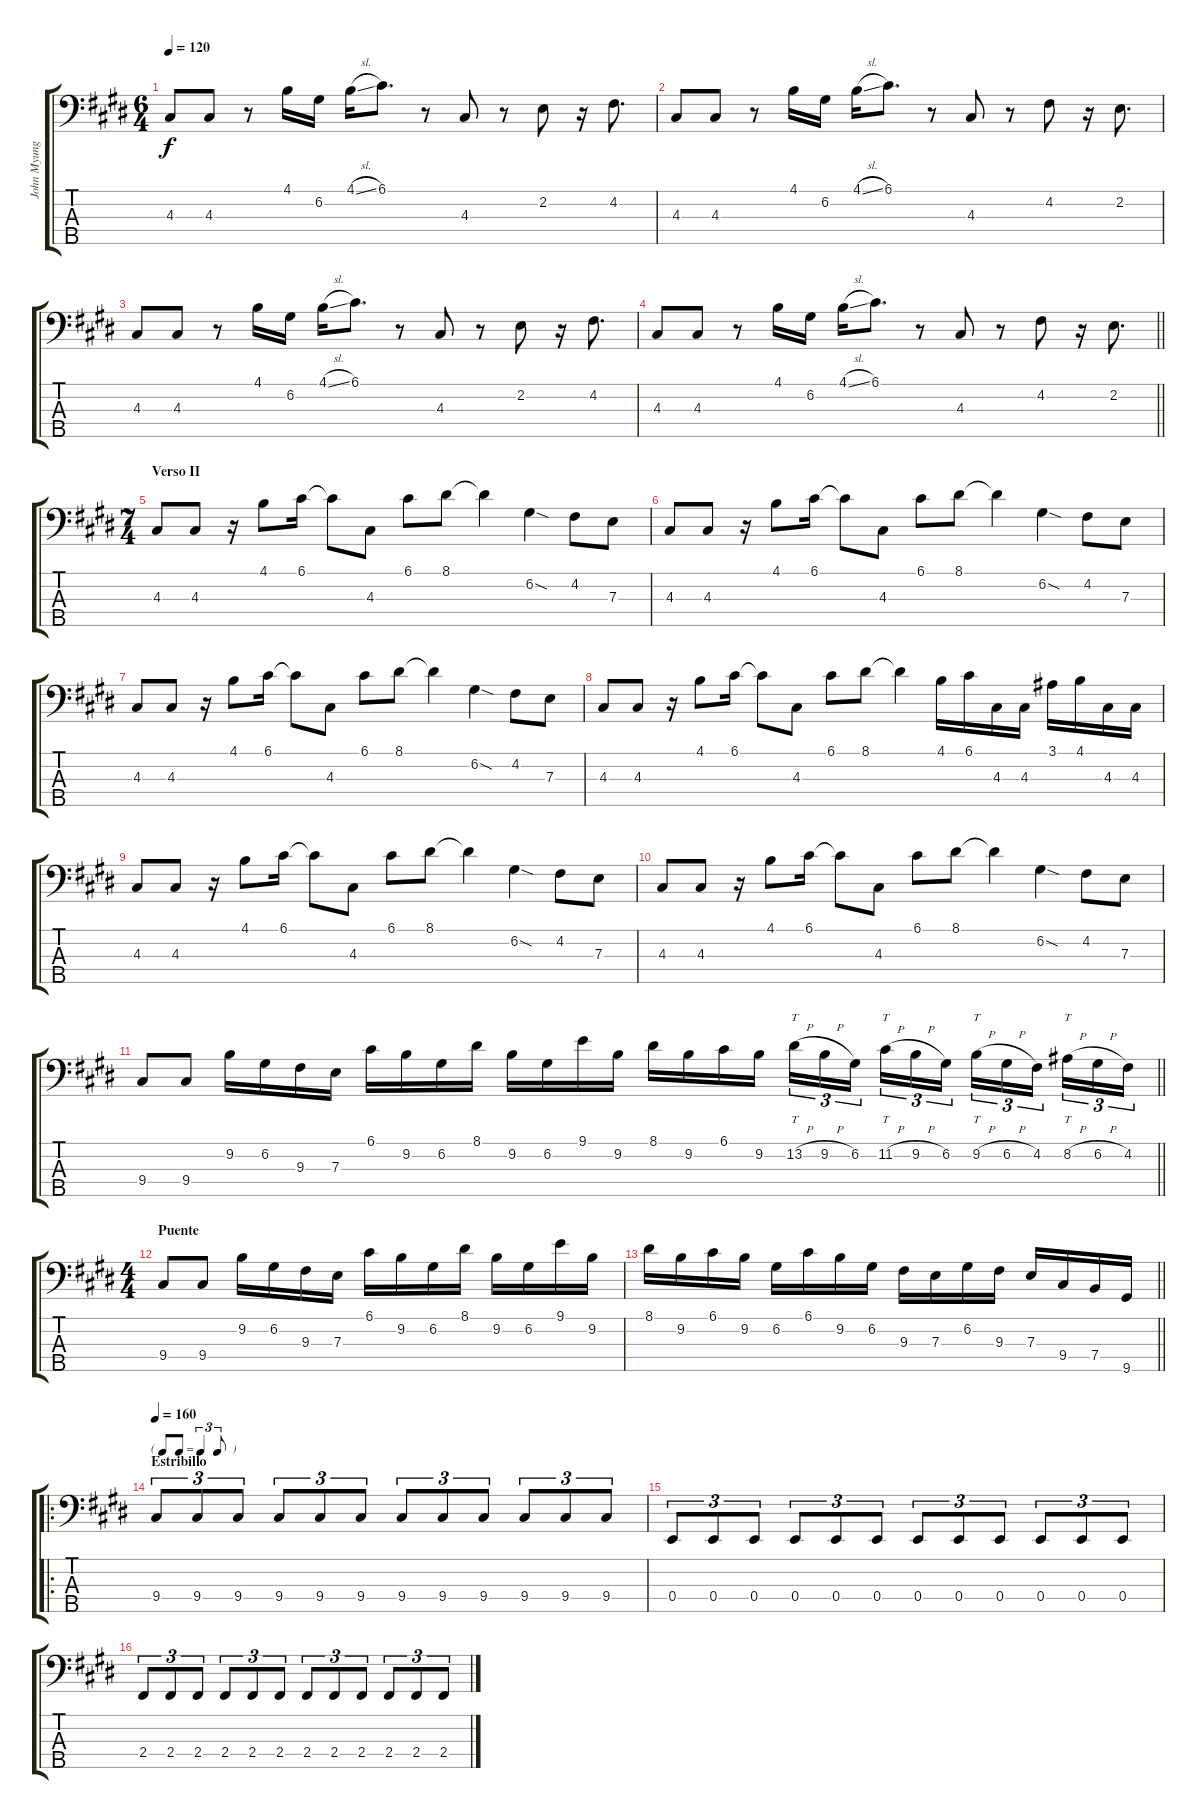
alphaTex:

\track ("John Myung" "John Myung") {instrument electricbassfinger}
\staff {score tabs}
\tuning (G2 D2 A1 E1 B0) {hide}
\ts (6 4)
\tempo 120
\clef f4
\ks e
4.3.8{dy f} 4.3.8 r.8 4.1.16 6.2.16 4.1{sl}.16 6.1.8{d} r.8 4.3.8 r.8 2.2.8 r.16 4.2.8{d} |
4.3.8 4.3.8 r.8 4.1.16 6.2.16 4.1{sl}.16 6.1.8{d} r.8 4.3.8 r.8 4.2.8 r.16 2.2.8{d} |
4.3.8 4.3.8 r.8 4.1.16 6.2.16 4.1{sl}.16 6.1.8{d} r.8 4.3.8 r.8 2.2.8 r.16 4.2.8{d} |
\barLineRight lightlight
4.3.8 4.3.8 r.8 4.1.16 6.2.16 4.1{sl}.16 6.1.8{d} r.8 4.3.8 r.8 4.2.8 r.16 2.2.8{d} |
\ts (7 4)
\section ("" "Verso II")
4.3.8 4.3.8 r.16 4.1.8 6.1.16 6.1{t}.8 4.3.8 6.1.8 8.1.8 8.1{t}.4 6.2{sod}.4 4.2.8 7.3.8 |
4.3.8 4.3.8 r.16 4.1.8 6.1.16 6.1{t}.8 4.3.8 6.1.8 8.1.8 8.1{t}.4 6.2{sod}.4 4.2.8 7.3.8 |
4.3.8 4.3.8 r.16 4.1.8 6.1.16 6.1{t}.8 4.3.8 6.1.8 8.1.8 8.1{t}.4 6.2{sod}.4 4.2.8 7.3.8 |
4.3.8 4.3.8 r.16 4.1.8 6.1.16 6.1{t}.8 4.3.8 6.1.8 8.1.8 8.1{t}.4 4.1.16 6.1.16 4.3.16 4.3.16 3.1.16 4.1.16 4.3.16 4.3.16 |
4.3.8 4.3.8 r.16 4.1.8 6.1.16 6.1{t}.8 4.3.8 6.1.8 8.1.8 8.1{t}.4 6.2{sod}.4 4.2.8 7.3.8 |
4.3.8 4.3.8 r.16 4.1.8 6.1.16 6.1{t}.8 4.3.8 6.1.8 8.1.8 8.1{t}.4 6.2{sod}.4 4.2.8 7.3.8 |
\barLineRight lightlight
9.4.8 9.4.8 9.2.16 6.2.16 9.3.16 7.3.16 6.1.16 9.2.16 6.2.16 8.1.16 9.2.16 6.2.16 9.1.16 9.2.16 8.1.16 9.2.16 6.1.16 9.2.16 13.2{h}.16{tt tu (3 2)} 9.2{h}.16{tu (3 2)} 6.2.16{tu (3 2) beam splitsecondary} 11.2{h}.16{tt tu (3 2)} 9.2{h}.16{tu (3 2)} 6.2.16{tu (3 2)} 9.2{h}.16{tt tu (3 2)} 6.2{h}.16{tu (3 2)} 4.2.16{tu (3 2) beam splitsecondary} 8.2{h}.16{tt tu (3 2)} 6.2{h}.16{tu (3 2)} 4.2.16{tu (3 2)} |
\ts (4 4)
\section ("" "Puente")
9.4.8 9.4.8 9.2.16 6.2.16 9.3.16 7.3.16 6.1.16 9.2.16 6.2.16 8.1.16 9.2.16 6.2.16 9.1.16 9.2.16 |
\barLineRight lightlight
8.1.16 9.2.16 6.1.16 9.2.16 6.2.16 6.1.16 9.2.16 6.2.16 9.3.16 7.3.16 6.2.16 9.3.16 7.3.16 9.4.16 7.4.16 9.5.16 |
\ro
\tf triplet8th
\section ("" "Estribillo")
\tempo 160
9.4.8{tu (3 2)} 9.4.8{tu (3 2)} 9.4.8{tu (3 2)} 9.4.8{tu (3 2)} 9.4.8{tu (3 2)} 9.4.8{tu (3 2)} 9.4.8{tu (3 2)} 9.4.8{tu (3 2)} 9.4.8{tu (3 2)} 9.4.8{tu (3 2)} 9.4.8{tu (3 2)} 9.4.8{tu (3 2)} |
0.4.8{tu (3 2)} 0.4.8{tu (3 2)} 0.4.8{tu (3 2)} 0.4.8{tu (3 2)} 0.4.8{tu (3 2)} 0.4.8{tu (3 2)} 0.4.8{tu (3 2)} 0.4.8{tu (3 2)} 0.4.8{tu (3 2)} 0.4.8{tu (3 2)} 0.4.8{tu (3 2)} 0.4.8{tu (3 2)} |
2.4.8{tu (3 2)} 2.4.8{tu (3 2)} 2.4.8{tu (3 2)} 2.4.8{tu (3 2)} 2.4.8{tu (3 2)} 2.4.8{tu (3 2)} 2.4.8{tu (3 2)} 2.4.8{tu (3 2)} 2.4.8{tu (3 2)} 2.4.8{tu (3 2)} 2.4.8{tu (3 2)} 2.4.8{tu (3 2)}
